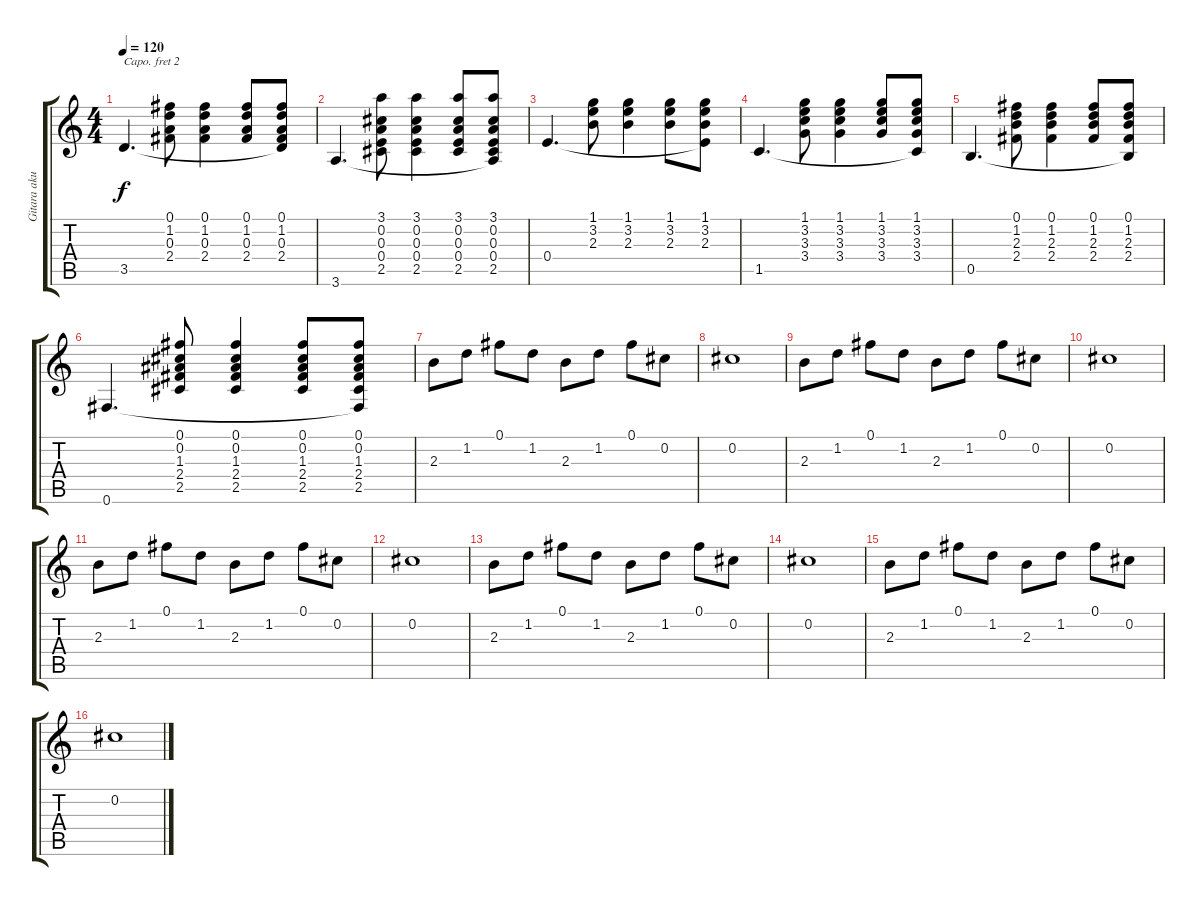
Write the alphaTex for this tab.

\track ("Gitara akustyczna (Krzysztof Myszkowski)" "Gitara aku") {instrument acousticguitarsteel}
\staff {score tabs}
\capo 2
\tuning (E4 B3 G3 D3 A2 E2) {hide}
\ts (4 4)
\tempo 120
\clef g2
\ks c
3.5.4{d dy f} (0.1 1.2 0.3 2.4).8 (0.1 1.2 0.3 2.4).4 (0.1 1.2 0.3 2.4).8 (0.1 1.2 0.3 2.4 3.5{t}).8 |
3.6.4{d} (3.1 0.2 0.3 0.4 2.5).8 (3.1 0.2 0.3 0.4 2.5).4 (3.1 0.2 0.3 0.4 2.5).8 (3.1 0.2 0.3 0.4 2.5 3.6{t}).8 |
0.4.4{d} (1.1 3.2 2.3).8 (1.1 3.2 2.3).4 (1.1 3.2 2.3).8 (1.1 3.2 2.3 0.4{t}).8 |
1.5.4{d} (1.1 3.2 3.3 3.4).8 (1.1 3.2 3.3 3.4).4 (1.1 3.2 3.3 3.4).8 (1.1 3.2 3.3 3.4 1.5{t}).8 |
0.5.4{d} (0.1 1.2 2.3 2.4).8 (0.1 1.2 2.3 2.4).4 (0.1 1.2 2.3 2.4).8 (0.1 1.2 2.3 2.4 0.5{t}).8 |
0.6.4{d} (0.1 0.2 1.3 2.4 2.5).8 (0.1 0.2 1.3 2.4 2.5).4 (0.1 0.2 1.3 2.4 2.5).8 (0.1 0.2 1.3 2.4 2.5 0.6{t}).8 |
2.3.8 1.2.8 0.1.8 1.2.8 2.3.8 1.2.8 0.1.8 0.2.8 |
0.2.1 |
2.3.8 1.2.8 0.1.8 1.2.8 2.3.8 1.2.8 0.1.8 0.2.8 |
0.2.1 |
2.3.8 1.2.8 0.1.8 1.2.8 2.3.8 1.2.8 0.1.8 0.2.8 |
0.2.1 |
2.3.8 1.2.8 0.1.8 1.2.8 2.3.8 1.2.8 0.1.8 0.2.8 |
0.2.1 |
2.3.8 1.2.8 0.1.8 1.2.8 2.3.8 1.2.8 0.1.8 0.2.8 |
0.2.1
